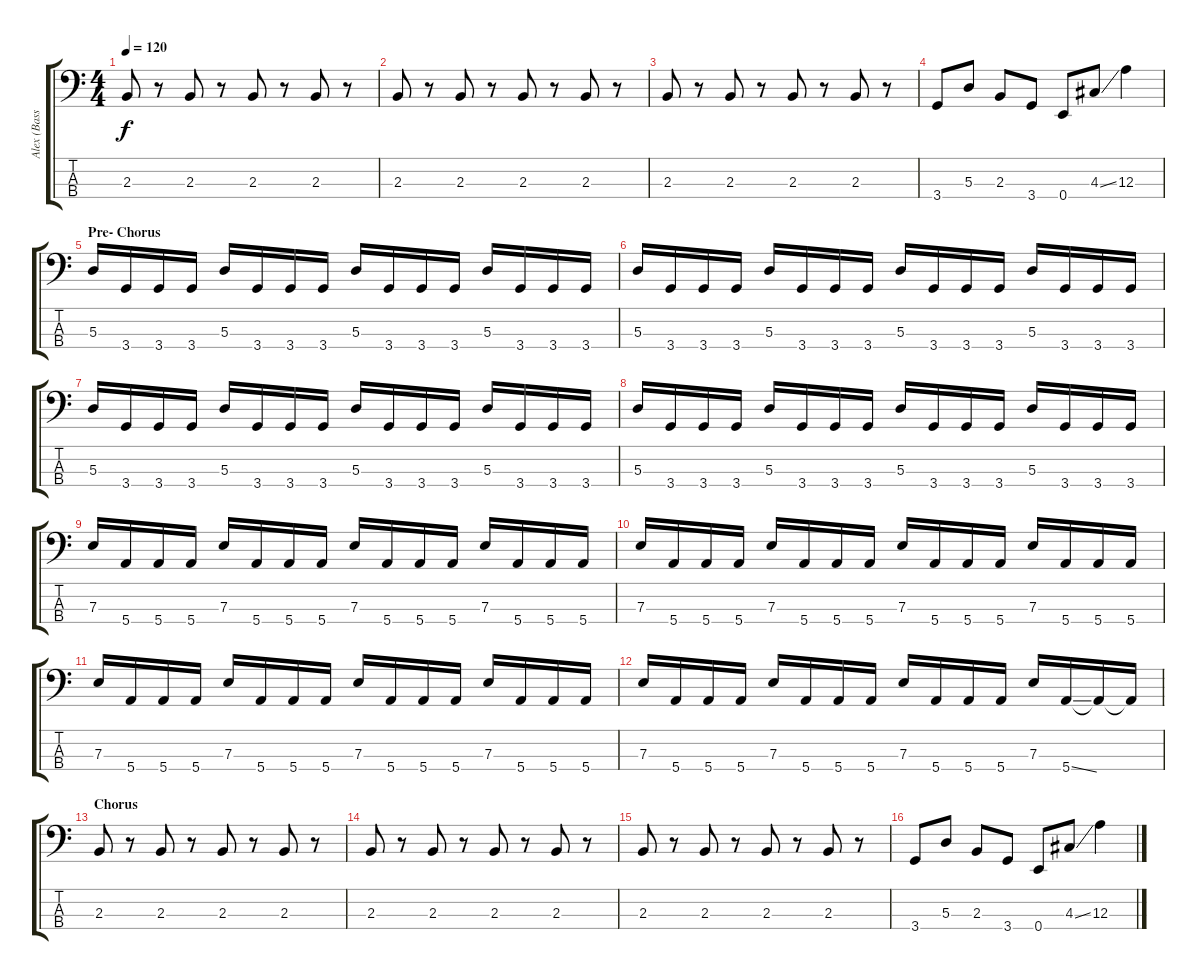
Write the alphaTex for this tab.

\track ("Alex (Bass)" "Alex (Bass") {instrument electricbassfinger}
\staff {score tabs}
\tuning (G2 D2 A1 E1) {hide}
\ts (4 4)
\tempo 120
\clef f4
\ks c
2.3.8{dy f} r.8 2.3.8 r.8 2.3.8 r.8 2.3.8 r.8 |
2.3.8 r.8 2.3.8 r.8 2.3.8 r.8 2.3.8 r.8 |
2.3.8 r.8 2.3.8 r.8 2.3.8 r.8 2.3.8 r.8 |
3.4.8 5.3.8 2.3.8 3.4.8 0.4.8 4.3{ss}.8 12.3.4 |
\section ("" "Pre- Chorus")
5.3.16 3.4.16 3.4.16 3.4.16 5.3.16 3.4.16 3.4.16 3.4.16 5.3.16 3.4.16 3.4.16 3.4.16 5.3.16 3.4.16 3.4.16 3.4.16 |
5.3.16 3.4.16 3.4.16 3.4.16 5.3.16 3.4.16 3.4.16 3.4.16 5.3.16 3.4.16 3.4.16 3.4.16 5.3.16 3.4.16 3.4.16 3.4.16 |
5.3.16 3.4.16 3.4.16 3.4.16 5.3.16 3.4.16 3.4.16 3.4.16 5.3.16 3.4.16 3.4.16 3.4.16 5.3.16 3.4.16 3.4.16 3.4.16 |
5.3.16 3.4.16 3.4.16 3.4.16 5.3.16 3.4.16 3.4.16 3.4.16 5.3.16 3.4.16 3.4.16 3.4.16 5.3.16 3.4.16 3.4.16 3.4.16 |
7.3.16 5.4.16 5.4.16 5.4.16 7.3.16 5.4.16 5.4.16 5.4.16 7.3.16 5.4.16 5.4.16 5.4.16 7.3.16 5.4.16 5.4.16 5.4.16 |
7.3.16 5.4.16 5.4.16 5.4.16 7.3.16 5.4.16 5.4.16 5.4.16 7.3.16 5.4.16 5.4.16 5.4.16 7.3.16 5.4.16 5.4.16 5.4.16 |
7.3.16 5.4.16 5.4.16 5.4.16 7.3.16 5.4.16 5.4.16 5.4.16 7.3.16 5.4.16 5.4.16 5.4.16 7.3.16 5.4.16 5.4.16 5.4.16 |
7.3.16 5.4.16 5.4.16 5.4.16 7.3.16 5.4.16 5.4.16 5.4.16 7.3.16 5.4.16 5.4.16 5.4.16 7.3.16 5.4{ss}.16 5.4{t}.16 5.4{t}.16 |
\section ("" "Chorus")
2.3.8 r.8 2.3.8 r.8 2.3.8 r.8 2.3.8 r.8 |
2.3.8 r.8 2.3.8 r.8 2.3.8 r.8 2.3.8 r.8 |
2.3.8 r.8 2.3.8 r.8 2.3.8 r.8 2.3.8 r.8 |
3.4.8 5.3.8 2.3.8 3.4.8 0.4.8 4.3{ss}.8 12.3.4
